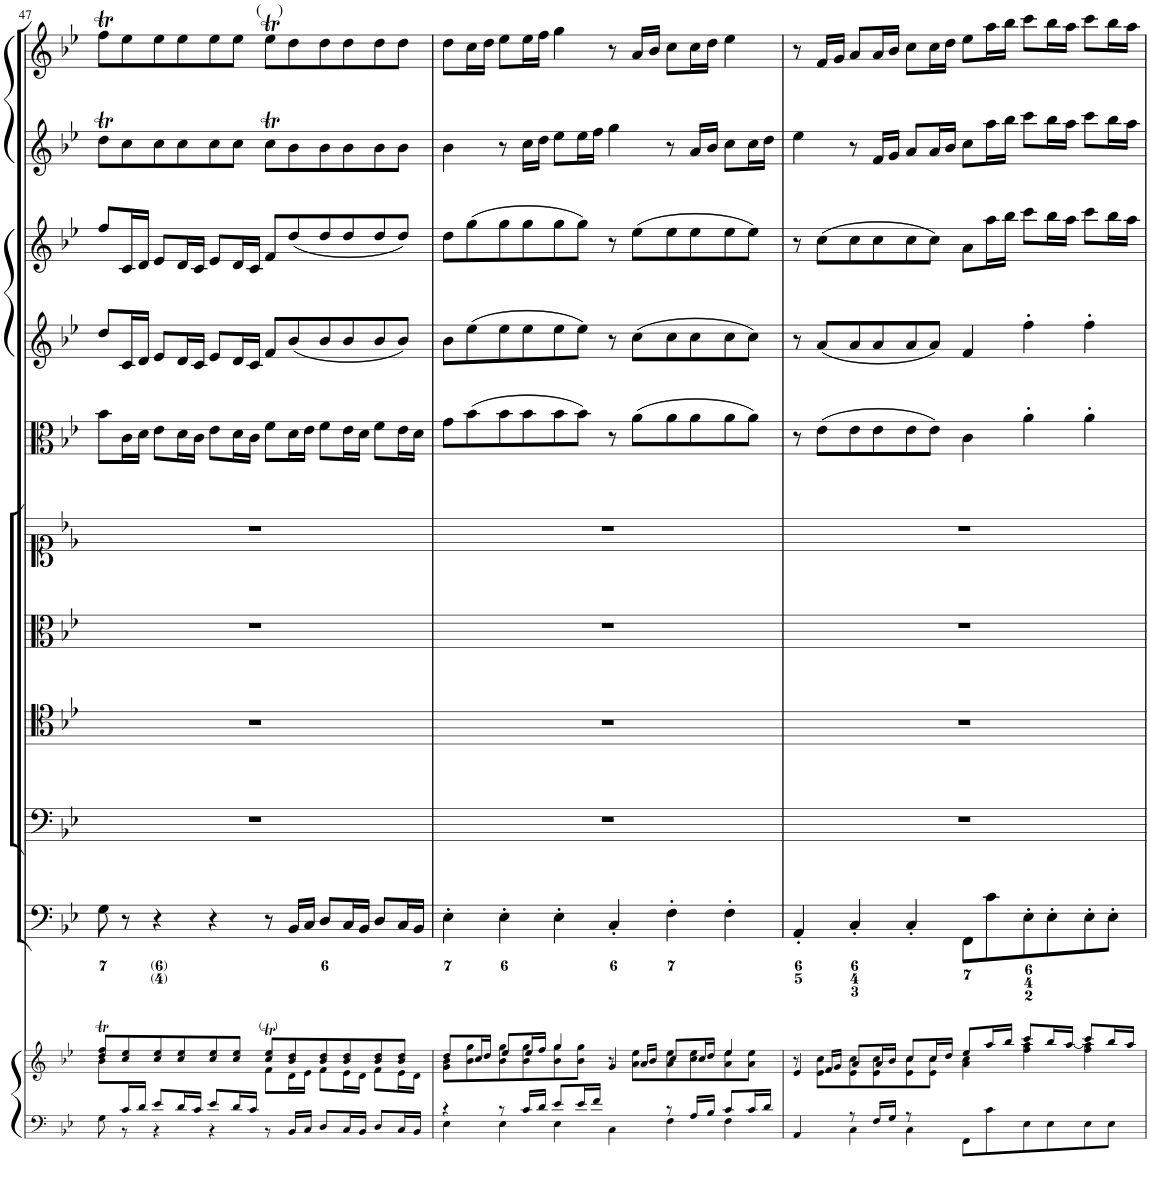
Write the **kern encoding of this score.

**kern	**kern	**kern	**kern	**kern	**kern	**kern	**kern	**kern	**kern	**kern	**kern
*part11	*part11	*part10	*part9	*part8	*part7	*part6	*part5	*part4	*part3	*part2	*part1
*staff12	*staff11	*staff10	*staff9	*staff8	*staff7	*staff6	*staff5	*staff4	*staff3	*staff2	*staff1
*I"Piano reduction	*	*I"Continuo	*I"Basso	*I"Tenore	*I"Alto	*I"Soprano Corno col Soprano	*I"Viola	*I"Violino II	*I"Violino I	*I"Oboe II	*I"Oboe I
*I'Pno	*	*	*	*	*	*	*I'Vla	*I'Vln	*I'Vln	*I'Ob	*I'Ob
!!LO:PB:g=z
*clefF4	*clefG2	*clefF4	*clefF4	*clefC4	*clefC3	*clefC1	*clefC3	*clefG2	*clefG2	*clefG2	*clefG2
*k[b-e-]	*k[b-e-]	*k[b-e-]	*k[b-e-]	*k[b-e-]	*k[b-e-]	*k[b-e-]	*k[b-e-]	*k[b-e-]	*k[b-e-]	*k[b-e-]	*k[b-e-]
*M6/4	*M6/4	*M6/4	*M6/4	*M6/4	*M6/4	*M6/4	*M6/4	*M6/4	*M6/4	*M6/4	*M6/4
=47	=47	=47	=47	=47	=47	=47	=47	=47	=47	=47	=47
*^	*^	*	*	*	*	*	*	*	*	*	*
*	*	*	*^	*	*	*	*	*	*	*	*	*	*
8ryy	8G\	8dd/T 8ff/TL	2.ryy	8b-\L	8G\	1.r	1.r	1.r	1.r	8b-\L	8dd/L	8ff/L	8ddt\L	8ffT\L
16c/L	8r	8cc/ 8ee-/	.	1ryy	8r	.	.	.	.	16c\L	16c/L	16c/L	8cc\	8ee-\
16d/JJ	.	.	.	.	.	.	.	.	.	16d\JJ	16d/JJ	16d/JJ	.	.
8e-/L	4r	8cc/ 8ee-/	.	.	4r	.	.	.	.	8e-\L	8e-/L	8e-/L	8cc\	8ee-\
16d/L	.	8cc/ 8ee-/	.	.	.	.	.	.	.	16d\L	16d/L	16d/L	8cc\	8ee-\
16c/JJ	.	.	.	.	.	.	.	.	.	16c\JJ	16c/JJ	16c/JJ	.	.
8e-/L	4r	8cc/ 8ee-/	.	.	4r	.	.	.	.	8e-\L	8e-/L	8e-/L	8cc\	8ee-\
16d/L	.	8cc/ 8ee-/J	.	.	.	.	.	.	.	16d\L	16d/L	16d/L	8cc\J	8ee-\J
16c/JJ	.	.	.	.	.	.	.	.	.	16c\JJ	16c/JJ	16c/JJ	.	.
!	!	!	!	!	!	!	!	!	!	!	!	!	!	!LO:TX:a:t=(    )
!	!	!LO:TX:a:t=(    )	!	!	!	!	!	!	!	!	!	!	!	!
2.ryy	8r	8cc/T 8ee-/TL	8f\L	.	8r	.	.	.	.	8f\L	8f/L	8f/L	8ccT\L	8ee-T\L
.	16BB-/LL	8b-/ 8dd/	16d\L	.	16BB-/LL	.	.	.	.	16d\L	(8b-/	(8dd/	8b-\	8dd\
.	16C/JJ	.	16e-\JJ	.	16C/JJ	.	.	.	.	16e-\JJ	.	.	.	.
.	8D/L	8b-/ 8dd/	8f\L	.	8D/L	.	.	.	.	8f\L	8b-/	8dd/	8b-\	8dd\
.	16C/L	8b-/ 8dd/	16e-\L	4.ryy	16C/L	.	.	.	.	16e-\L	8b-/	8dd/	8b-\	8dd\
.	16BB-/JJ	.	16d\JJ	.	16BB-/JJ	.	.	.	.	16d\JJ	.	.	.	.
.	8D/L	8b-/ 8dd/	8f\L	.	8D/L	.	.	.	.	8f\L	8b-/	8dd/	8b-\	8dd\
.	16C/L	8b-/ 8dd/J	16e-\L	.	16C/L	.	.	.	.	16e-\L	8b-/J)	8dd/J)	8b-\J	8dd\J
.	16BB-/JJ	.	16d\JJ	.	16BB-/JJ	.	.	.	.	16d\JJ	.	.	.	.
=48	=48	=48	=48	=48	=48	=48	=48	=48	=48	=48	=48	=48	=48	=48
4r	4E-\	8dd/L	8g\ 8b-\L	2.ryy	4E-'\	1.r	1.r	1.r	1.r	8g\L	8b-\L	8dd\L	4b-\	8dd\L
.	.	16cc/L	8b-\ 8gg\	.	.	.	.	.	.	(8b-\	(8ee-\	(8gg\	.	16cc\L
.	.	16dd/JJ	.	.	.	.	.	.	.	.	.	.	.	16dd\JJ
8r	4E-\	8ee-/L	8b-\ 8gg\	.	4E-'\	.	.	.	.	8b-\	8ee-\	8gg\	8r	8ee-\L
16c/LL	.	16ee-/L	8b-\ 8gg\	.	.	.	.	.	.	8b-\	8ee-\	8gg\	16cc\LL	16ee-\L
16d/JJ	.	16ff/JJ	.	.	.	.	.	.	.	.	.	.	16dd\JJ	16ff\JJ
8e-/L	4E-\	4gg/	8b-\ 8gg\	.	4E-'\	.	.	.	.	8b-\	8ee-\	8gg\	8ee-\L	4gg\
16e-/L	.	.	8b-\ 8gg\J	.	.	.	.	.	.	8b-\J)	8ee-\J)	8gg\J)	16ee-\L	.
16f/JJ	.	.	.	.	.	.	.	.	.	.	.	.	16ff\JJ	.
4ryy	4C\	8r	8ryy	4g/	4C'/	.	.	.	.	8r	8r	8r	4gg\	8r
.	.	16a/LL	8a\ 8ee-\L	.	.	.	.	.	.	(8a\L	(8cc\L	(8ee-\L	.	16a/LL
.	.	16b-/JJ	.	.	.	.	.	.	.	.	.	.	.	16b-/JJ
8r	4F\	8cc/L	8a\ 8ee-\	2ryy	4F'\	.	.	.	.	8a\	8cc\	8ee-\	8r	8cc\L
16A/LL	.	16cc/L	8cc\ 8ee-\	.	.	.	.	.	.	8a\	8cc\	8ee-\	16a/LL	16cc\L
16B-/JJ	.	16dd/JJ	.	.	.	.	.	.	.	.	.	.	16b-/JJ	16dd\JJ
8c/L	4F\	4ee-/	8a\ 8ee-\	.	4F'\	.	.	.	.	8a\	8cc\	8ee-\	8cc\L	4ee-\
16c/L	.	.	8a\ 8ee-\J	.	.	.	.	.	.	8a\J)	8cc\J)	8ee-\J)	16cc\L	.
16d/JJ	.	.	.	.	.	.	.	.	.	.	.	.	16dd\JJ	.
=49	=49	=49	=49	=49	=49	=49	=49	=49	=49	=49	=49	=49	=49	=49
4ryy	4AA/	8r	8ryy	4e-/	4AA'/	1.r	1.r	1.r	1.r	8r	8r	8r	4ee-\	8r
.	.	16f/LL	8e-\ 8cc\L	.	.	.	.	.	.	(8e-\L	(8a/L	(8cc\L	.	16f/LL
.	.	16g/JJ	.	.	.	.	.	.	.	.	.	.	.	16g/JJ
8r	4C\	8a/L	8e-\ 8cc\	1ryy	4C'/	.	.	.	.	8e-\	8a/	8cc\	8r	8a/L
16F/LL	.	16a/L	8e-\ 8cc\	.	.	.	.	.	.	8e-\	8a/	8cc\	16f/LL	16a/L
16G/JJ	.	16b-/JJ	.	.	.	.	.	.	.	.	.	.	16g/JJ	16b-/JJ
8r	4C\	8cc/L	8e-\ 8cc\	.	4C'/	.	.	.	.	8e-\	8a/	8cc\	8a/L	8cc\L
8ryy	.	16cc/L	8e-\ 8cc\J	.	.	.	.	.	.	8e-\J)	8a/J)	8cc\J)	16a/L	16cc\L
.	.	16dd/JJ	.	.	.	.	.	.	.	.	.	.	16b-/JJ	16dd\JJ
2.ryy	8FF\L	8ee-/L	4a\ 4cc\	.	8FF\L	.	.	.	.	4c\	4f/	8a\L	8cc\L	8ee-\L
.	8c\	16aa/L	.	.	8c\	.	.	.	.	.	.	16aa\L	16aa\L	16aa\L
.	.	16bb-/JJ	.	.	.	.	.	.	.	.	.	16bb-\JJ	16bb-\JJ	16bb-\JJ
.	8E-\	8ccc/L	4ff\ 4aa\	.	8E-'\	.	.	.	.	4a'\	4ff'\	8ccc\L	8ccc\L	8ccc\L
.	8E-\	16bb-/L	.	.	8E-'\	.	.	.	.	.	.	16bb-\L	16bb-\L	16bb-\L
.	.	[<16aa/JJ	.	.	.	.	.	.	.	.	.	16aa\JJ	16aa\JJ	16aa\JJ
.	8E-\	8ccc/L	4ff\ 4aa\]	4ryy	8E-'\	.	.	.	.	4a'\	4ff'\	8ccc\L	8ccc\L	8ccc\L
.	8E-\J	16bb-/L	.	.	8E-'\J	.	.	.	.	.	.	16bb-\L	16bb-\L	16bb-\L
.	.	16aa/JJ	.	.	.	.	.	.	.	.	.	16aa\JJ	16aa\JJ	16aa\JJ
*v	*v	*	*	*	*	*	*	*	*	*	*	*	*	*
*	*v	*v	*v	*	*	*	*	*	*	*	*	*	*
=	=	=	=	=	=	=	=	=	=	=	=
*-	*-	*-	*-	*-	*-	*-	*-	*-	*-	*-	*-
